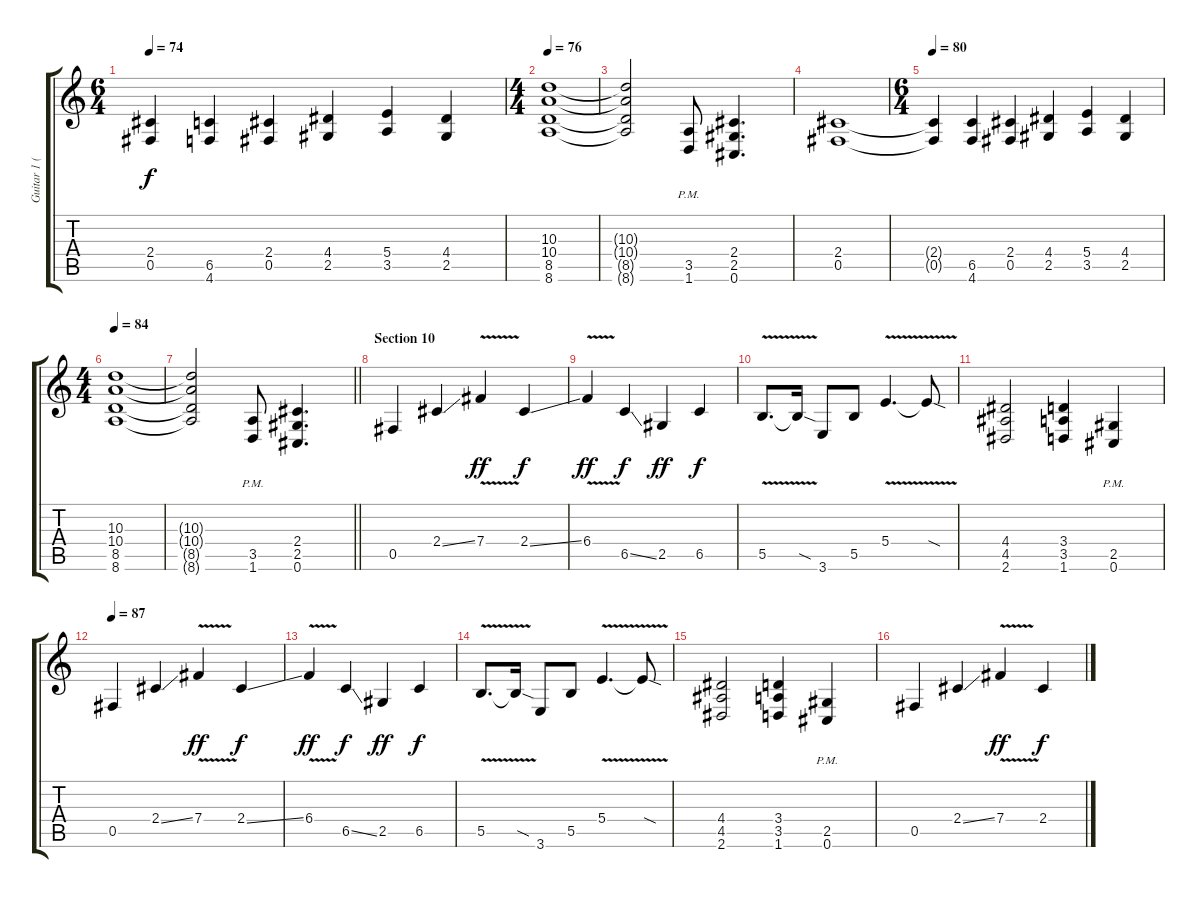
\track ("Guitar 1 (Distortion)" "Guitar 1 (") {instrument distortionguitar}
\staff {score tabs}
\tuning (Db4 Ab3 E3 B2 Gb2 Db2) {hide}
\ts (6 4)
\tempo 74
\clef g2
\ks c
(2.4{t} 0.5{t}).4{dy f} (6.5 4.6).4 (2.4 0.5).4 (4.4 2.5).4 (5.4 3.5).4 (4.4 2.5).4 |
\ts (4 4)
\tempo 76
(10.3 10.4 8.5 8.6).1 |
(10.3{t} 10.4{t} 8.5{t} 8.6{t}).2 (3.5{pm} 1.6{pm}).8 (2.4 2.5 0.6).4{d} |
(2.4 0.5).1 |
\ts (6 4)
\tempo 80
(2.4{t} 0.5{t}).4 (6.5 4.6).4 (2.4 0.5).4 (4.4 2.5).4 (5.4 3.5).4 (4.4 2.5).4 |
\ts (4 4)
\tempo 84
(10.3 10.4 8.5 8.6).1 |
\barLineRight lightlight
(10.3{t} 10.4{t} 8.5{t} 8.6{t}).2 (3.5{pm} 1.6{pm}).8 (2.4 2.5 0.6).4{d} |
\section ("" "Section 10")
0.5.4 2.4{ss}.4 7.4{v}.4{dy ff} 2.4{ss}.4{dy f} |
6.4{v}.4{dy ff} 6.5{ss}.4{dy f} 2.5.4{dy ff} 6.5.4{dy f} |
5.5{v}.8{d} 5.5{sod t}.16 3.6.8 5.5.8 5.4{v}.4{d} 5.4{sod t}.8 |
(4.4 4.5 2.6).2 (3.4 3.5 1.6).4 (2.5{pm} 0.6{pm}).4 |
\tempo 87
0.5.4 2.4{ss}.4 7.4{v}.4{dy ff} 2.4{ss}.4{dy f} |
6.4{v}.4{dy ff} 6.5{ss}.4{dy f} 2.5.4{dy ff} 6.5.4{dy f} |
5.5{v}.8{d} 5.5{sod t}.16 3.6.8 5.5.8 5.4{v}.4{d} 5.4{sod t}.8 |
(4.4 4.5 2.6).2 (3.4 3.5 1.6).4 (2.5{pm} 0.6{pm}).4 |
0.5.4 2.4{ss}.4 7.4{v}.4{dy ff} 2.4{ss}.4{dy f}
